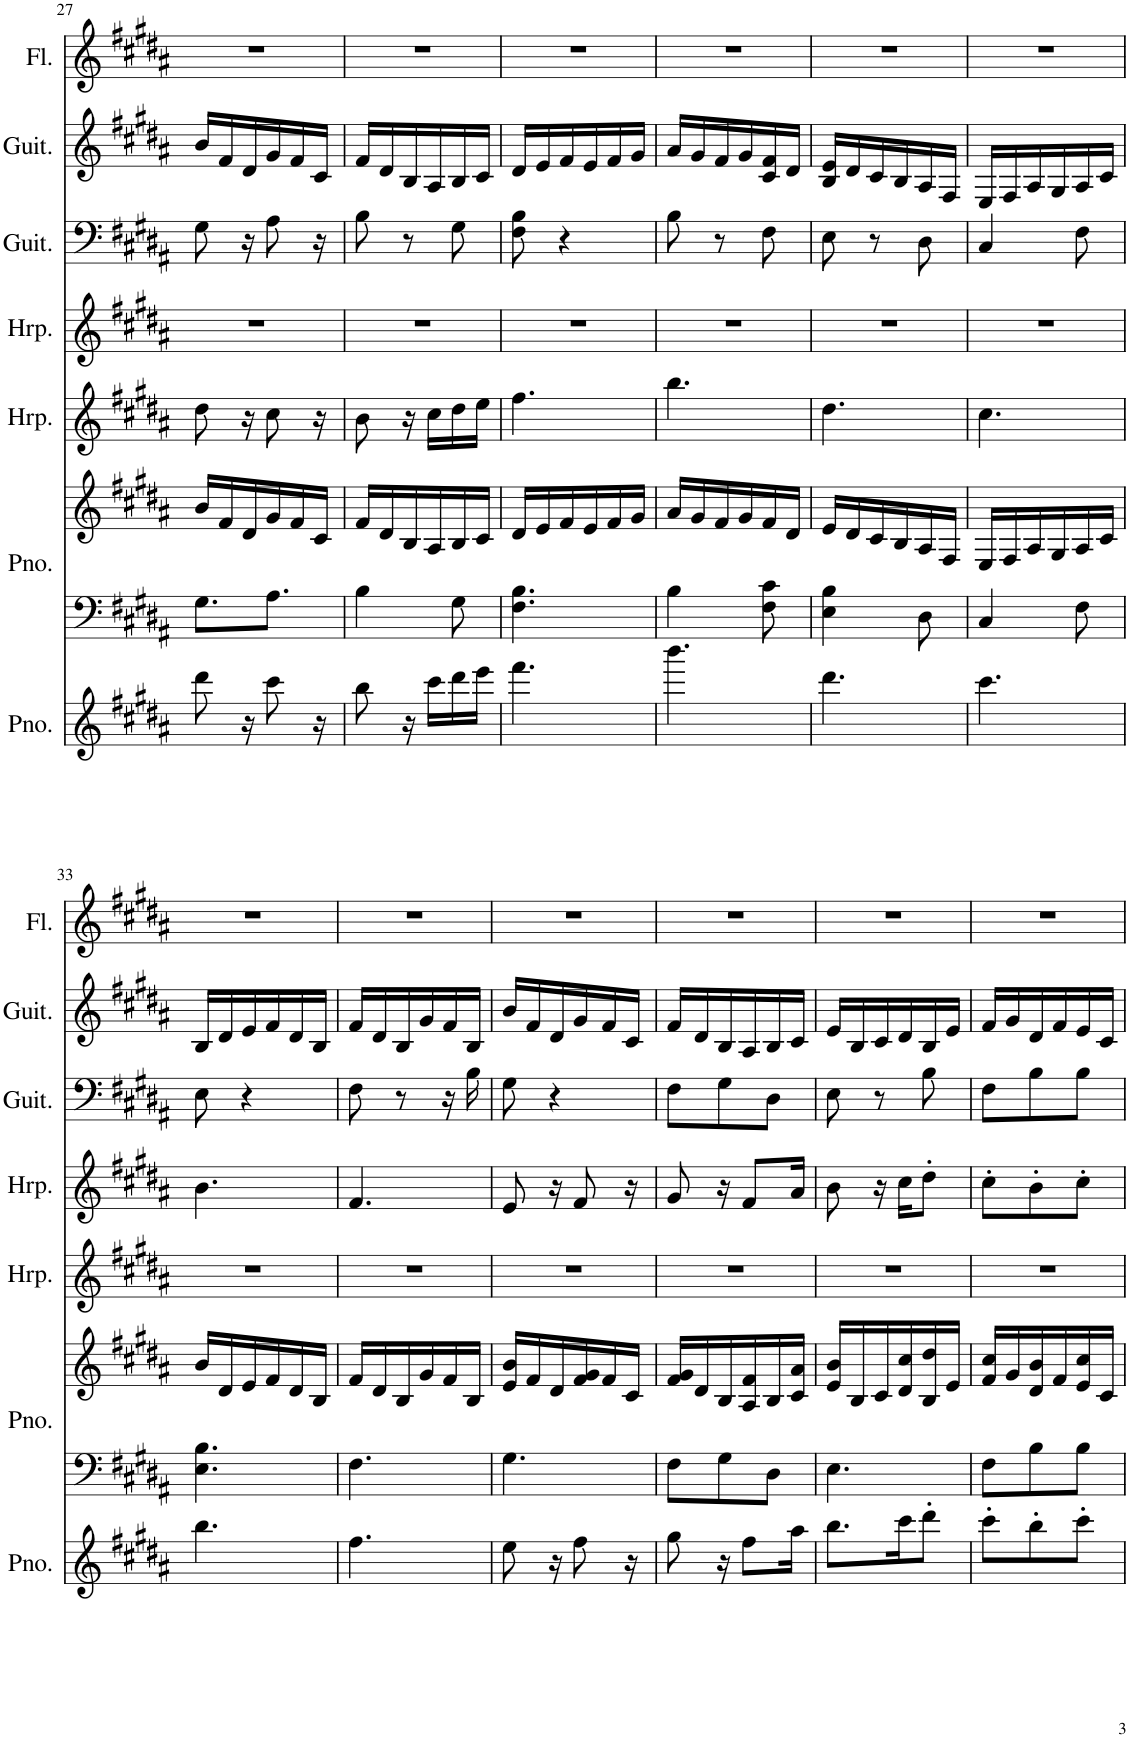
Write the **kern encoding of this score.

**kern	**kern	**kern	**kern	**kern	**kern	**kern	**kern
*part7	*part6	*part6	*part5	*part4	*part3	*part2	*part1
*staff8	*staff7	*staff6	*staff5	*staff4	*staff3	*staff2	*staff1
*I"Piano	*I"Piano	*	*I"Harp	*I"Harp	*I"Classical Guitar	*I"Classical Guitar	*I"Flute
*I'Pno.	*I'Pno.	*	*I'Hrp.	*I'Hrp.	*I'Guit.	*I'Guit.	*I'Fl.
!!LO:PB:g=z
*clefG2	*clefF4	*clefG2	*clefG2	*clefG2	*clefF4	*clefG2	*clefG2
*k[f#c#g#d#a#]	*k[f#c#g#d#a#]	*k[f#c#g#d#a#]	*k[f#c#g#d#a#]	*k[f#c#g#d#a#]	*k[f#c#g#d#a#]	*k[f#c#g#d#a#]	*k[f#c#g#d#a#]
*M3/8	*M3/8	*M3/8	*M3/8	*M3/8	*M3/8	*M3/8	*M3/8
=27	=27	=27	=27	=27	=27	=27	=27
8ddd#\	8.G#\L	16b/LL	8dd#\	4.r	8G#\	16b/LL	4.r
.	.	16f#/	.	.	.	16f#/	.
16r	.	16d#/	16r	.	16r	16d#/	.
8ccc#\	8.A#\J	16g#/	8cc#\	.	8A#\	16g#/	.
.	.	16f#/	.	.	.	16f#/	.
16r	.	16c#/JJ	16r	.	16r	16c#/JJ	.
=28	=28	=28	=28	=28	=28	=28	=28
8bb\	4B\	16f#/LL	8b\	4.r	8B\	16f#/LL	4.r
.	.	16d#/	.	.	.	16d#/	.
16r	.	16B/	16r	.	8r	16B/	.
16ccc#\LL	.	16A#/	16cc#\LL	.	.	16A#/	.
16ddd#\	8G#\	16B/	16dd#\	.	8G#\	16B/	.
16eee\JJ	.	16c#/JJ	16ee\JJ	.	.	16c#/JJ	.
=29	=29	=29	=29	=29	=29	=29	=29
4.fff#\	4.F#\ 4.B\	16d#/LL	4.ff#\	4.r	8F#\ 8B\	16d#/LL	4.r
.	.	16e/	.	.	.	16e/	.
.	.	16f#/	.	.	4r	16f#/	.
.	.	16e/	.	.	.	16e/	.
.	.	16f#/	.	.	.	16f#/	.
.	.	16g#/JJ	.	.	.	16g#/JJ	.
=30	=30	=30	=30	=30	=30	=30	=30
4.bbb\	4B\	16a#/LL	4.bb\	4.r	8B\	16a#/LL	4.r
.	.	16g#/	.	.	.	16g#/	.
.	.	16f#/	.	.	8r	16f#/	.
.	.	16g#/	.	.	.	16g#/	.
.	8F#\ 8c#\	16f#/	.	.	8F#\	16c#/ 16f#/	.
.	.	16d#/JJ	.	.	.	16d#/JJ	.
=31	=31	=31	=31	=31	=31	=31	=31
4.ddd#\	4E\ 4B\	16e/LL	4.dd#\	4.r	8E\	16B/ 16e/LL	4.r
.	.	16d#/	.	.	.	16d#/	.
.	.	16c#/	.	.	8r	16c#/	.
.	.	16B/	.	.	.	16B/	.
.	8D#\	16A#/	.	.	8D#\	16A#/	.
.	.	16F#/JJ	.	.	.	16F#/JJ	.
=32	=32	=32	=32	=32	=32	=32	=32
4.ccc#\	4C#/	16E/LL	4.cc#\	4.r	4C#/	16E/LL	4.r
.	.	16F#/	.	.	.	16F#/	.
.	.	16A#/	.	.	.	16A#/	.
.	.	16G#/	.	.	.	16G#/	.
.	8F#\	16A#/	.	.	8F#\	16A#/	.
.	.	16c#/JJ	.	.	.	16c#/JJ	.
!!LO:LB:g=z
=33	=33	=33	=33	=33	=33	=33	=33
4.bb\	4.E\ 4.B\	16b/LL	4.r	4.b\	8E\	16B/LL	4.r
.	.	16d#/	.	.	.	16d#/	.
.	.	16e/	.	.	4r	16e/	.
.	.	16f#/	.	.	.	16f#/	.
.	.	16d#/	.	.	.	16d#/	.
.	.	16B/JJ	.	.	.	16B/JJ	.
=34	=34	=34	=34	=34	=34	=34	=34
4.ff#\	4.F#\	16f#/LL	4.r	4.f#/	8F#\	16f#/LL	4.r
.	.	16d#/	.	.	.	16d#/	.
.	.	16B/	.	.	8r	16B/	.
.	.	16g#/	.	.	.	16g#/	.
.	.	16f#/	.	.	16r	16f#/	.
.	.	16B/JJ	.	.	16B\	16B/JJ	.
=35	=35	=35	=35	=35	=35	=35	=35
8ee\	4.G#\	16e/ 16b/LL	4.r	8e/	8G#\	16b/LL	4.r
.	.	16f#/	.	.	.	16f#/	.
16r	.	16d#/	.	16r	4r	16d#/	.
8ff#\	.	16f#/ 16g#/	.	8f#/	.	16g#/	.
.	.	16f#/	.	.	.	16f#/	.
16r	.	16c#/JJ	.	16r	.	16c#/JJ	.
=36	=36	=36	=36	=36	=36	=36	=36
8gg#\	8F#\L	16f#/ 16g#/LL	4.r	8g#/	8F#\L	16f#/LL	4.r
.	.	16d#/	.	.	.	16d#/	.
16r	8G#\	16B/	.	16r	8G#\	16B/	.
8ff#\L	.	16A#/ 16f#/	.	8f#/L	.	16A#/	.
.	8D#\J	16B/	.	.	8D#\J	16B/	.
16aa#\Jk	.	16c#/ 16a#/JJ	.	16a#/Jk	.	16c#/JJ	.
=37	=37	=37	=37	=37	=37	=37	=37
8.bb\L	4.E\	16e/ 16b/LL	4.r	8b\	8E\	16e/LL	4.r
.	.	16B/	.	.	.	16B/	.
.	.	16c#/	.	16r	8r	16c#/	.
16ccc#\K	.	16d#/ 16cc#/	.	16cc#\KL	.	16d#/	.
8ddd#'\J	.	16B/ 16dd#/	.	8dd#'\J	8B\	16B/	.
.	.	16e/JJ	.	.	.	16e/JJ	.
=38	=38	=38	=38	=38	=38	=38	=38
8ccc#'\L	8F#\L	16f#/ 16cc#/LL	4.r	8cc#'\L	8F#\L	16f#/LL	4.r
.	.	16g#/	.	.	.	16g#/	.
8bb'\	8B\	16d#/ 16b/	.	8b'\	8B\	16d#/	.
.	.	16f#/	.	.	.	16f#/	.
8ccc#'\J	8B\J	16e/ 16cc#/	.	8cc#'\J	8B\J	16e/	.
.	.	16c#/JJ	.	.	.	16c#/JJ	.
=	=	=	=	=	=	=	=
*-	*-	*-	*-	*-	*-	*-	*-
